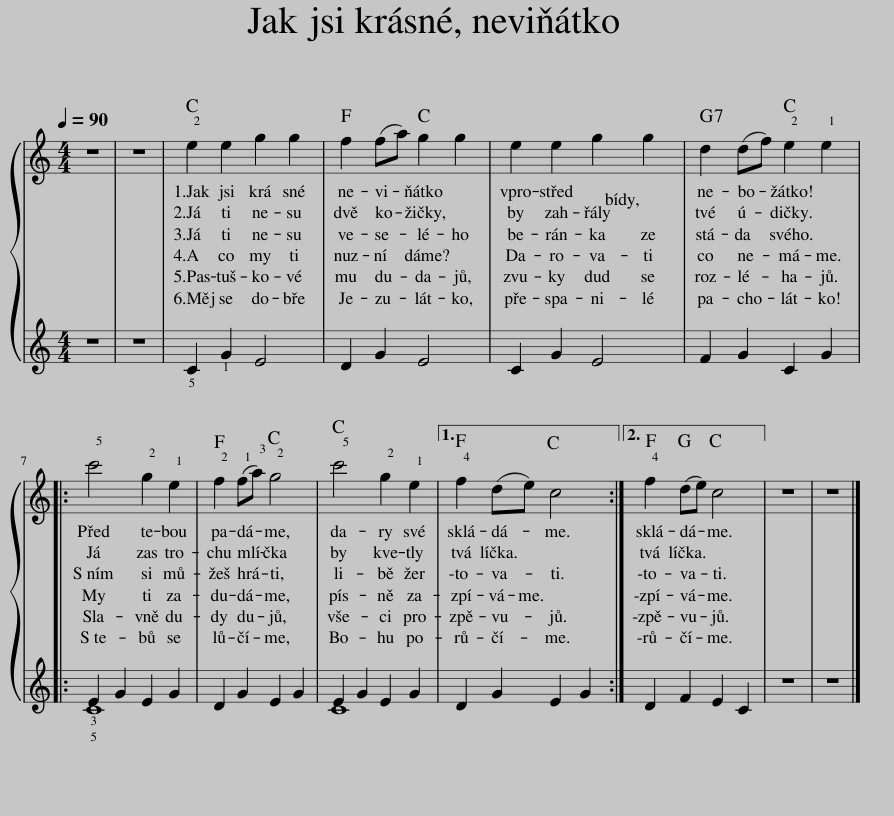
X:1
%%score { 1 | ( 2 3 ) }
L:1/8
Q:1/4=90
M:4/4
I:linebreak $
K:C
V:1 treble
V:2 treble
V:3 treble
V:1
 z8 | z8 | !2!e2 e2 g2 g2 | f2 (fa) g2 g2 | e2 e2 g2 g2 | %5
 d2 (df) !2!e2 !1!e2 |:$ !5!c'4 !2!g2 !1!e2 | !2!f2 (!1!f!3!a) !2!g4 | !5!c'4 !2!g2 !1!e2 |1 !4!f2 (de) c4 :|2 %10
 !4!f2 (de) c4 || z8 | z8 |] %13
V:2
 z8 | z8 | !5!C2 !1!G2 E4 | D2 G2 E4 | C2 G2 E4 | %5
 F2 G2 C2 G2 |:$ E2 G2 E2 G2 | D2 G2 E2 G2 | E2 G2 E2 G2 |1 D2 G2 E2 G2 :|2 %10
 D2 F2 E2 C2 || z8 | z8 |] %13
V:3
 x8 | x8 | x8 | x8 | x8 | %5
 x8 |:$ !35!C8 | x8 | C8 |1 x8 :|2 %10
 x8 || x8 | x8 |] %13
